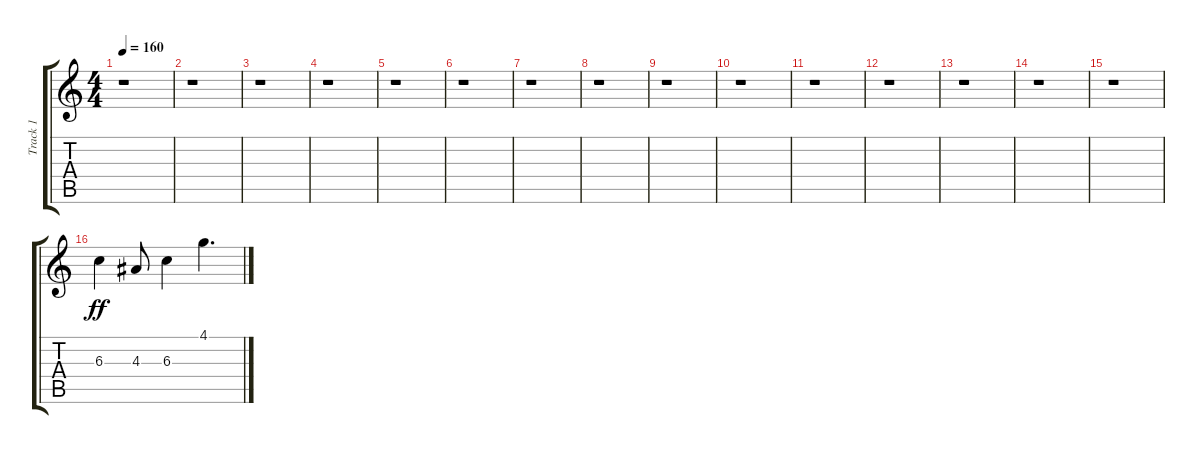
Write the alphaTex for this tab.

\track ("Track 1" "Track 1") {instrument acousticguitarsteel}
\staff {score tabs}
\tuning (Eb4 Bb3 Gb3 Db3 Ab2 Db2) {hide}
\ts (4 4)
\tempo 160
\clef g2
\ks c
r.1{dy ff} |
r.1 |
r.1 |
r.1 |
r.1 |
r.1 |
r.1 |
r.1 |
r.1 |
r.1 |
r.1 |
r.1 |
r.1 |
r.1 |
r.1 |
6.3.4 4.3.8 6.3.4 4.1.4{d}
